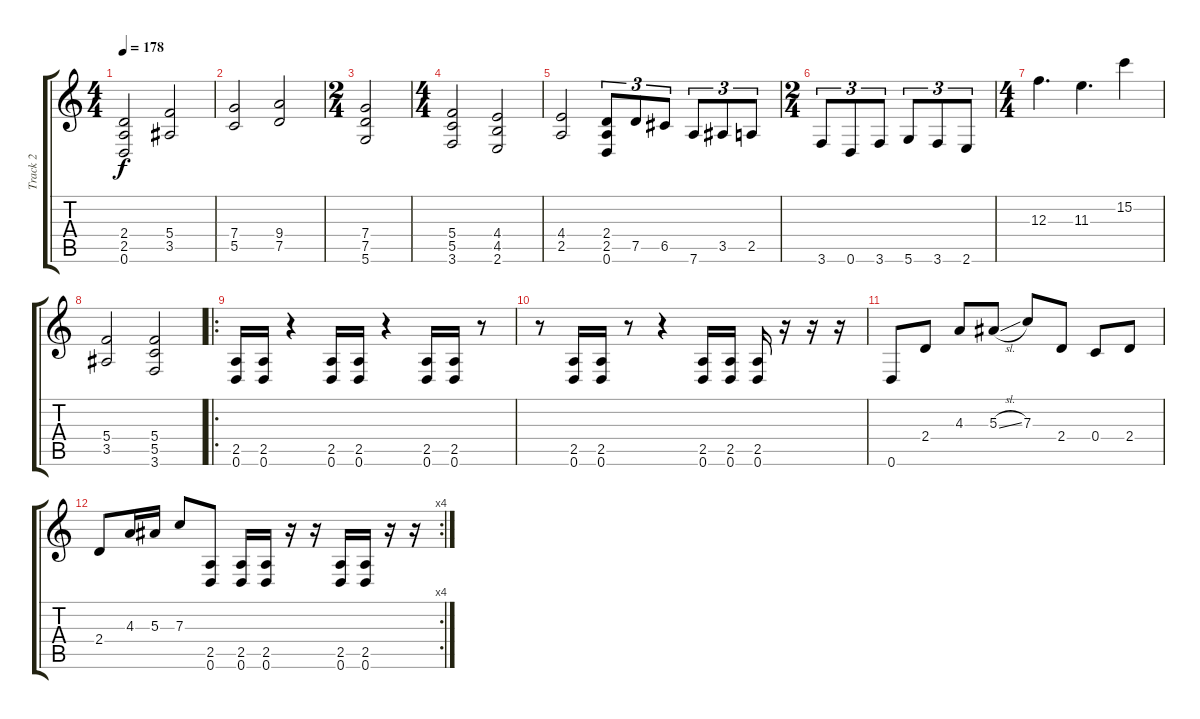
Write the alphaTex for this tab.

\track ("Track 2" "Track 2") {instrument distortionguitar}
\staff {score tabs}
\tuning (D4 A3 F3 C3 G2 D2) {hide}
\ts (4 4)
\tempo 178
\clef g2
\ks c
(2.4 2.5 0.6).2{dy f instrument distortionguitar} (5.4 3.5).2 |
(7.4 5.5).2 (9.4 7.5).2 |
\ts (2 4)
(7.4 7.5 5.6).2 |
\ts (4 4)
(5.4 5.5 3.6).2 (4.4 4.5 2.6).2 |
(4.4 2.5).2 (2.4 2.5 0.6).8{tu (3 2)} 7.5.8{tu (3 2)} 6.5.8{tu (3 2)} 7.6.8{tu (3 2)} 3.5.8{tu (3 2)} 2.5.8{tu (3 2)} |
\ts (2 4)
3.6.8{tu (3 2)} 0.6.8{tu (3 2)} 3.6.8{tu (3 2)} 5.6.8{tu (3 2)} 3.6.8{tu (3 2)} 2.6.8{tu (3 2)} |
\ts (4 4)
12.3.4{d} 11.3.4{d} 15.2.4 |
(5.4 3.5).2 (5.4 5.5 3.6).2 |
\ro
(2.5 0.6).16 (2.5 0.6).16 r.4 (2.5 0.6).16 (2.5 0.6).16 r.4 (2.5 0.6).16 (2.5 0.6).16 r.8 |
r.8 (2.5 0.6).16 (2.5 0.6).16 r.8 r.4 (2.5 0.6).16 (2.5 0.6).16 (2.5 0.6).16 r.16 r.16 r.16 |
0.6.8 2.4.8 4.3.8 5.3{sl}.8 7.3.8 2.4.8 0.4.8 2.4.8 |
\rc 4
2.4.8 4.3.16 5.3.16 7.3.8 (2.5 0.6).8 (2.5 0.6).16 (2.5 0.6).16 r.16 r.16 (2.5 0.6).16 (2.5 0.6).16 r.16 r.16
